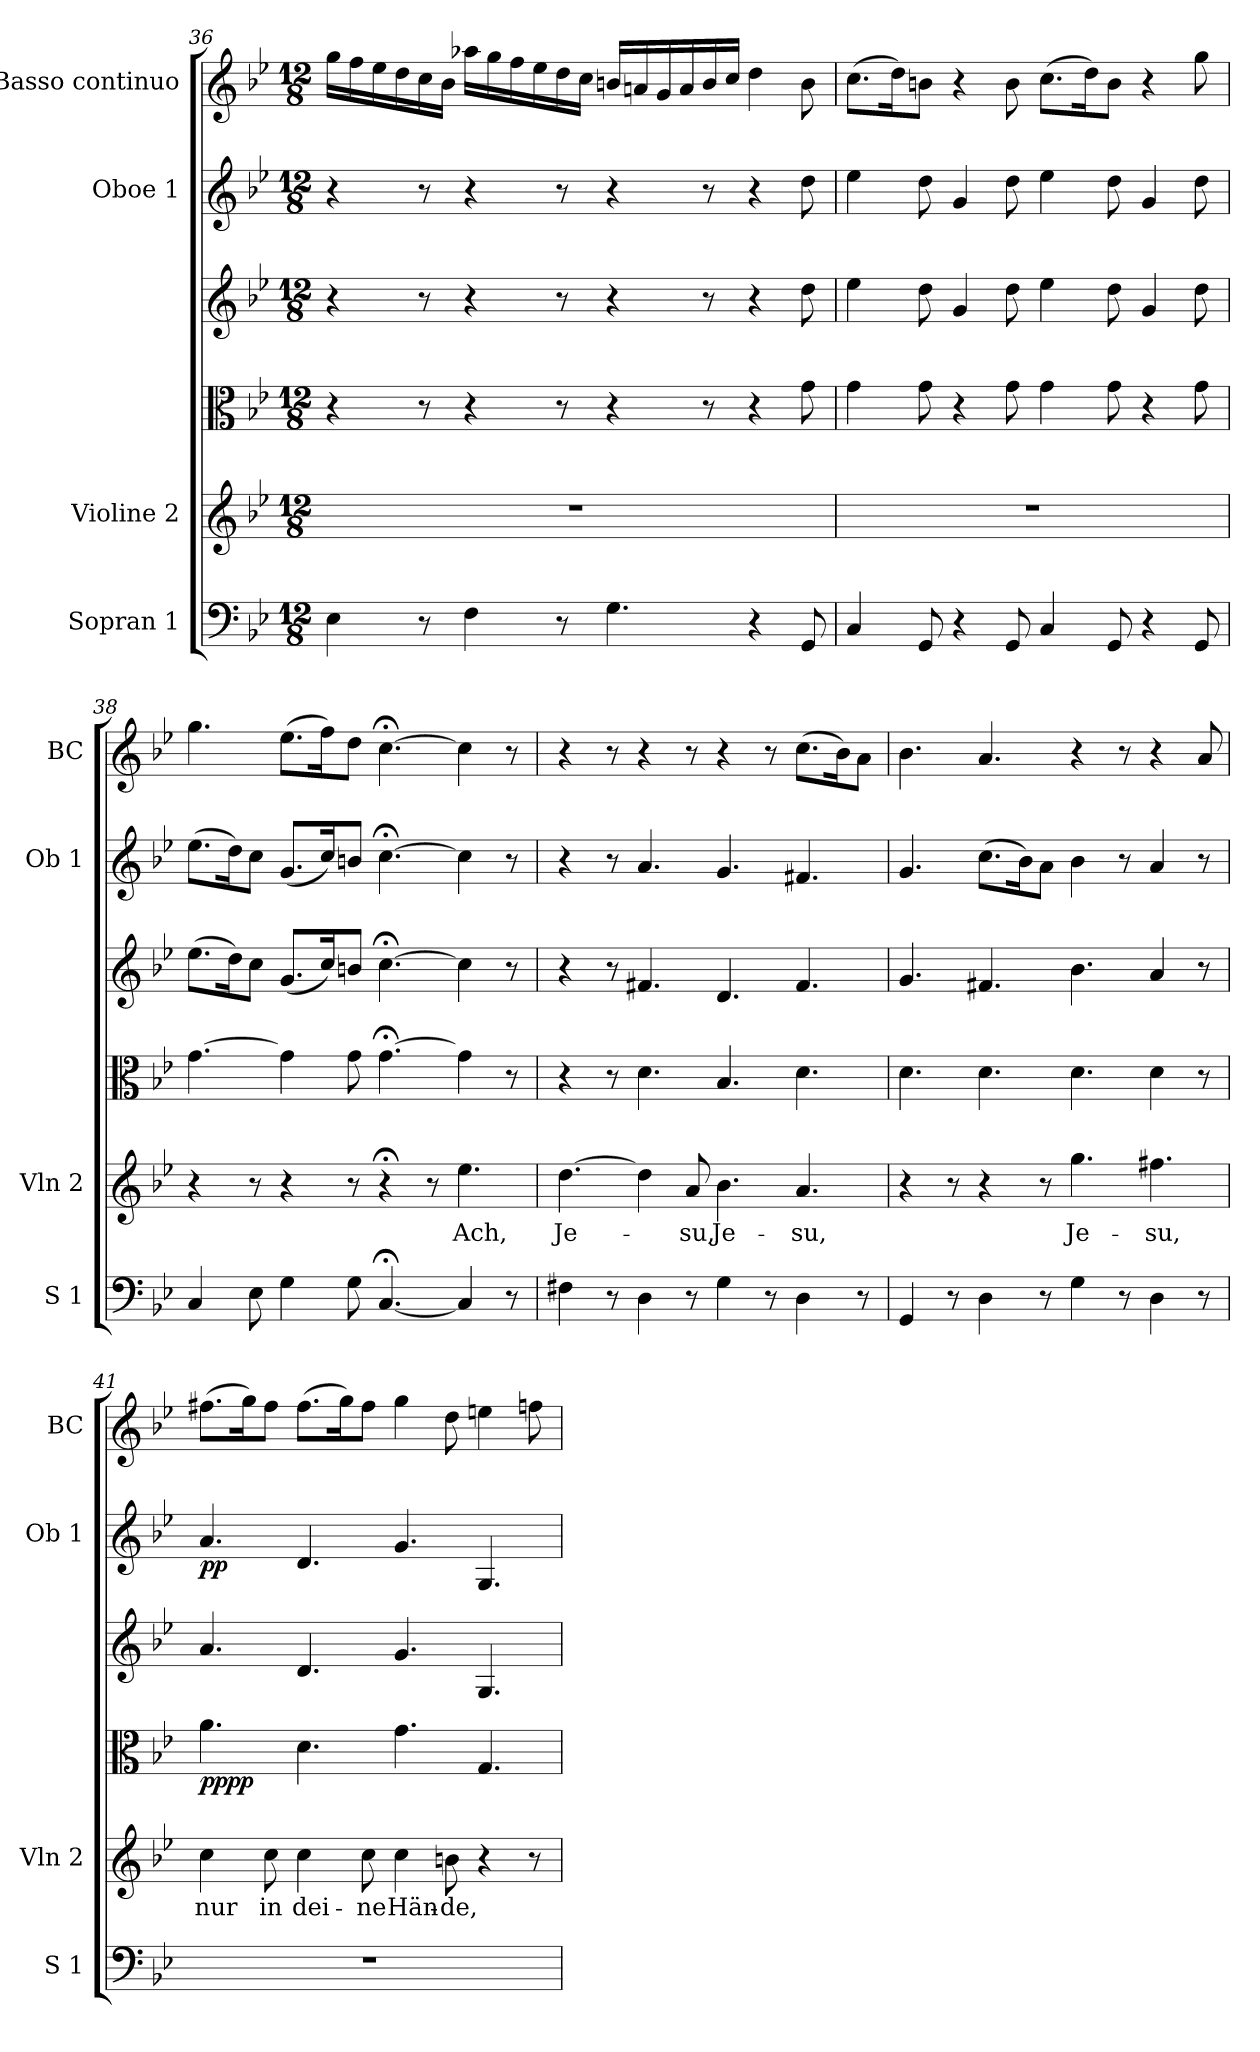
**kern	**kern	**text	**kern	**kern	**dynam	**kern	**dynam	**kern
*part4	*part3	*part3	*part3	*part3	*part3	*part2	*part2	*part1
*staff6	*staff5	*staff5	*staff4	*staff3	*staff3/4/5	*staff2	*staff2	*staff1
*I"Sopran 1	*I"Violine 2	*	*	*	*	*I"Oboe 1	*	*I"Basso continuo
*I'S 1	*I'Vln 2	*	*	*	*	*I'Ob 1	*	*I'BC
!!LO:LB:g=z
*clefF4	*clefG2	*	*clefC3	*clefG2	*	*clefG2	*	*clefG2
*ITrd7c12	*	*	*	*	*	*	*	*
*k[b-e-]	*k[b-e-]	*	*k[b-e-]	*k[b-e-]	*	*k[b-e-]	*	*k[b-e-]
*B-:	*B-:	*	*B-:	*B-:	*	*B-:	*	*B-:
*M12/8	*M12/8	*	*M12/8	*M12/8	*	*M12/8	*	*M12/8
=36	=36	=36	=36	=36	=36	=36	=36	=36
4EE-!\	1.r	.	4r	4r	.	4r	.	16gg\LL
.	.	.	.	.	.	.	.	16ff\
.	.	.	.	.	.	.	.	16ee-\
.	.	.	.	.	.	.	.	16dd\
8r	.	.	8r	8r	.	8r	.	16cc\
.	.	.	.	.	.	.	.	16b-\JJ
4FF\	.	.	4r	4r	.	4r	.	16aa-X\LL
.	.	.	.	.	.	.	.	16gg\
.	.	.	.	.	.	.	.	16ff\
.	.	.	.	.	.	.	.	16ee-\
8r	.	.	8r	8r	.	8r	.	16dd\
.	.	.	.	.	.	.	.	16cc\JJ
4.GG\	.	.	4r	4r	.	4r	.	16bn/LL
.	.	.	.	.	.	.	.	16ani/
.	.	.	.	.	.	.	.	16g/
.	.	.	.	.	.	.	.	16a/
.	.	.	8r	8r	.	8r	.	16b/
.	.	.	.	.	.	.	.	16cc/JJ
4r	.	.	4r	4r	.	4r	.	4dd\
8GGG/	.	.	8g\	8dd\	.	8dd\	.	8b\
=37	=37	=37	=37	=37	=37	=37	=37	=37
4CC/	1.r	.	4g\	4ee-\	.	4ee-\	.	(>8.cc\L
.	.	.	.	.	.	.	.	16dd\k)
8GGG/	.	.	8g\	8dd\	.	8dd\	.	8bn\J
4r	.	.	4r	4g/	.	4g/	.	4r
8GGG/	.	.	8g\	8dd\	.	8dd\	.	8b\
4CC/	.	.	4g\	4ee-\	.	4ee-\	.	(>8.cc\L
.	.	.	.	.	.	.	.	16dd\k)
8GGG/	.	.	8g\	8dd\	.	8dd\	.	8b\J
4r	.	.	4r	4g/	.	4g/	.	4r
8GGG/	.	.	8g\	8dd\	.	8dd\	.	8gg\
=38	=38	=38	=38	=38	=38	=38	=38	=38
4CC/	4r	.	[4.g\	(>8.ee-\L	.	(>8.ee-\L	.	4.gg\
.	.	.	.	16dd\k)	.	16dd\k)	.	.
8EE-\	8r	.	.	8cc\J	.	8cc\J	.	.
4GG\	4r	.	4g\]	(<8.g/L	.	(<8.g/L	.	(>8.ee-\L
.	.	.	.	16cc/k)	.	16cc/k)	.	16ff\k)
8GG\	8r	.	8g\	8bn/J	.	8bn/J	.	8dd\J
[4.CC;</	4r;<	.	[4.g;<\	[4.cc;<\	.	[4.cc;<\	.	[4.cc;<\
.	8r	.	.	.	.	.	.	.
4CC/]	4.ee-\	Ach,	4g\]	4cc\]	.	4cc\]	.	4cc\]
8r	.	.	8r	8r	.	8r	.	8r
=39	=39	=39	=39	=39	=39	=39	=39	=39
4FF#X\	[4.dd\	Je-	4r	4r	.	4r	.	4r
8r	.	.	8r	8r	.	8r	.	8r
4DD\	4dd\]	.	4.d\	4.f#X/	.	4.a/	.	4r
8r	8a/	-su,	.	.	.	.	.	8r
4GG\	4.b-\	Je-	4.B-/	4.d/	.	4.g/	.	4r
8r	.	.	.	.	.	.	.	8r
4DD\	4.a/	-su,	4.d\	4.f#/	.	4.f#X/	.	(>8.cc\L
.	.	.	.	.	.	.	.	16b-\k)
8r	.	.	.	.	.	.	.	8a\J
!!LO:PB:g=z
=40	=40	=40	=40	=40	=40	=40	=40	=40
4GGG/	4r	.	4.d\	4.g/	.	4.g/	.	4.b-\
8r	8r	.	.	.	.	.	.	.
4DD\	4r	.	4.d\	4.f#X/	.	(>8.cc\L	.	4.a/
.	.	.	.	.	.	16b-\k)	.	.
8r	8r	.	.	.	.	8a\J	.	.
4GG\	4.gg\	Je-	4.d\	4.b-\	.	4b-\	.	4r
8r	.	.	.	.	.	8r	.	8r
4DD\	4.ff#X\	-su,	4d\	4a/	.	4a/	.	4r
8r	.	.	8r	8r	.	8r	.	8a/
=41	=41	=41	=41	=41	=41	=41	=41	=41
!	!	!	!	!	!LO:DY:b=2	!	!	!
!	!	!	!	!	!LO:DY:n=1:b	!	!LO:DY:b	!
1.r	4cc\	nur	4.a\	4.a/	pp pp	4.a/	pp	(>8.ff#X\L
.	.	.	.	.	.	.	.	16gg\k)
.	8cc\	in	.	.	.	.	.	8ff#\J
.	4cc\	dei-	4.d\	4.d/	.	4.d/	.	(>8.ff#\L
.	.	.	.	.	.	.	.	16gg\k)
.	8cc\	-ne	.	.	.	.	.	8ff#\J
.	4cc\	Hän-	4.g\	4.g/	.	4.g/	.	4gg\
.	8bn\	-de,	.	.	.	.	.	8dd\
.	4r	.	4.G/	4.G/	.	4.G/	.	4een\
.	8r	.	.	.	.	.	.	8ffn\
=	=	=	=	=	=	=	=	=
*-	*-	*-	*-	*-	*-	*-	*-	*-
